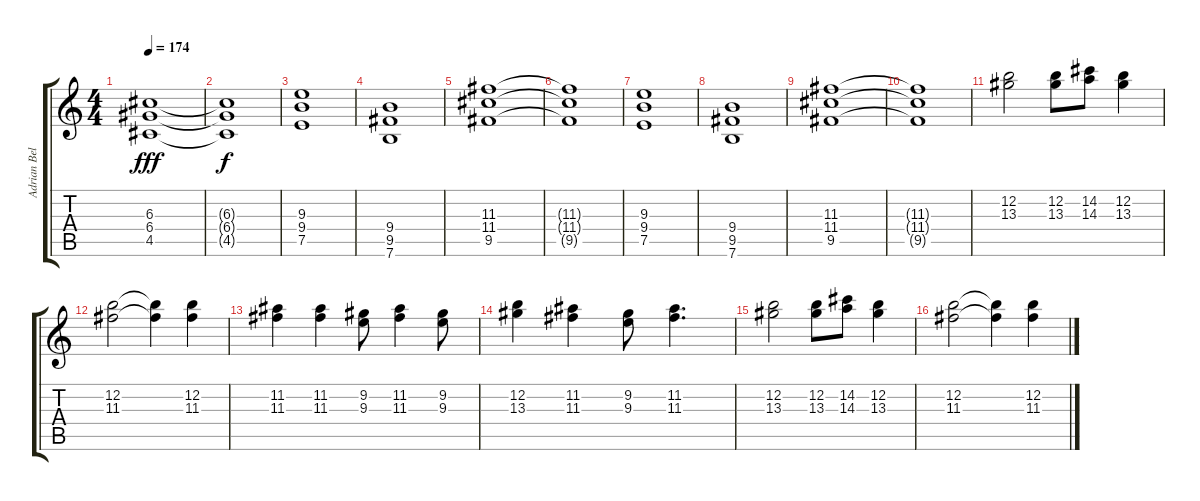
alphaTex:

\track ("Adrian Belew" "Adrian Bel") {instrument distortionguitar}
\staff {score tabs}
\tuning (E4 B3 G3 D3 A2 E2) {hide}
\ts (4 4)
\tempo 174
\clef g2
\ks c
(6.3 6.4 4.5).1{dy fff} |
(6.3{t} 6.4{t} 4.5{t}).1{dy f} |
(9.3 9.4 7.5).1 |
(9.4 9.5 7.6).1 |
(11.3 11.4 9.5).1 |
(11.3{t} 11.4{t} 9.5{t}).1 |
(9.3 9.4 7.5).1 |
(9.4 9.5 7.6).1 |
(11.3 11.4 9.5).1 |
(11.3{t} 11.4{t} 9.5{t}).1 |
(12.2 13.3).2 (12.2 13.3).8 (14.2 14.3).8 (12.2 13.3).4 |
(12.2 11.3).2 (12.2{t} 11.3{t}).4 (12.2 11.3).4 |
(11.2 11.3).4 (11.2 11.3).4 (9.2 9.3).8 (11.2 11.3).4 (9.2 9.3).8 |
(12.2 13.3).4 (11.2 11.3).4 (9.2 9.3).8 (11.2 11.3).4{d} |
(12.2 13.3).2 (12.2 13.3).8 (14.2 14.3).8 (12.2 13.3).4 |
(12.2 11.3).2 (12.2{t} 11.3{t}).4 (12.2 11.3).4
